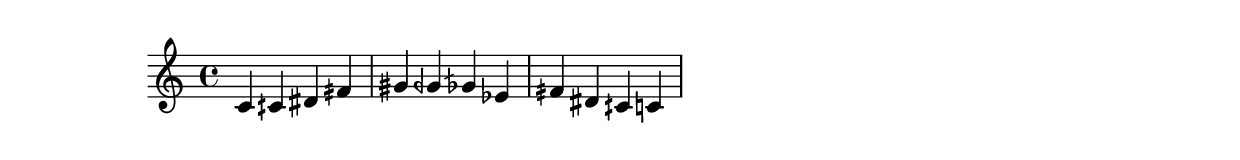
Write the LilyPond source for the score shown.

\version "2.12.0"
\header {
  lsrtags = "pitches,world-music"
  texidoc = "Makam is a type of melody from Turkey using 1/9th-tone
microtonal alterations.  Consult the initialization file
@code{makam.ly} (see the `Learning Manual @version{},
4.6.3 Other sources of information' for the location of this file)
for details of pitch names and alterations."
  doctitle = "Makam example"
}

% Initialize makam settings
\include "makam.ly"

\relative c' {
  \set Staff.keySignature = #`((3 . ,BAKIYE) (6 . ,(- KOMA)))
  c4 cc db fk
  gbm4 gfc gfb efk
  fk4 db cc c
}
